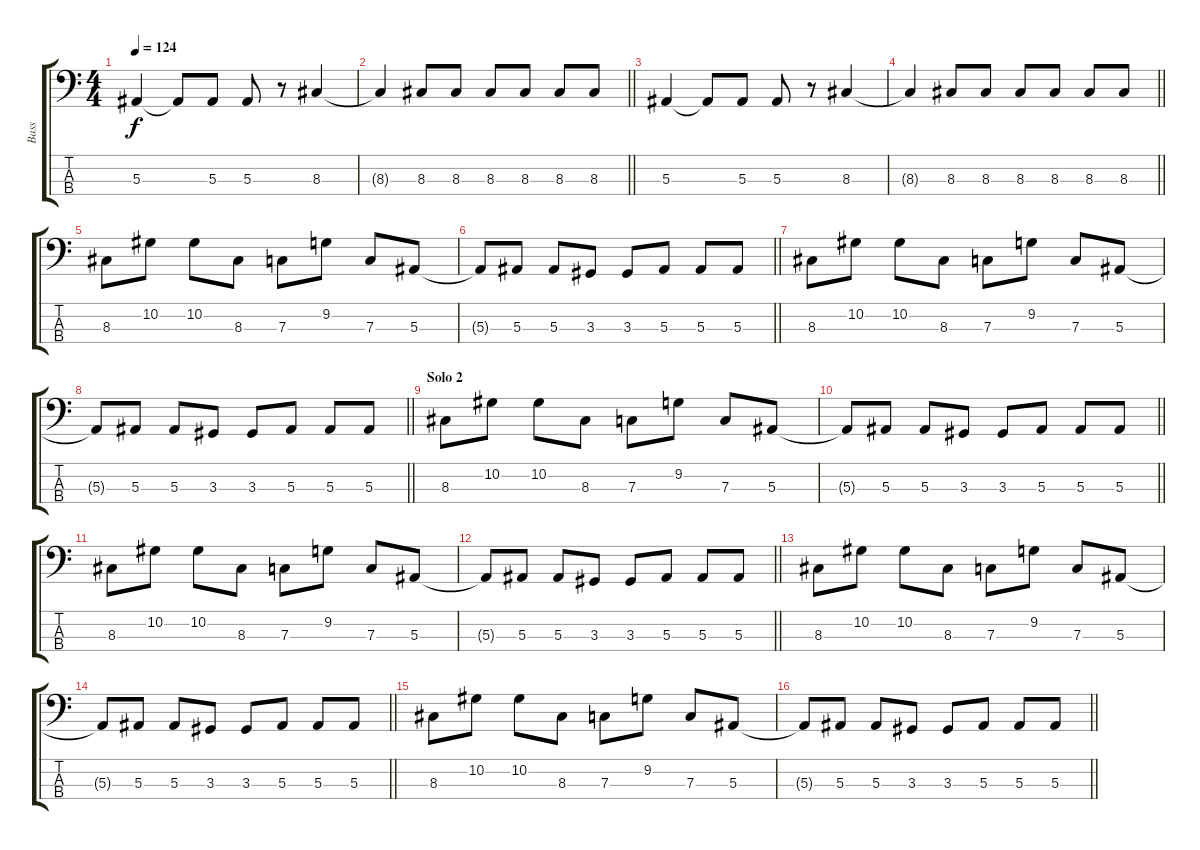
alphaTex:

\track ("Bass" "Bass") {instrument electricbassfinger}
\staff {score tabs}
\tuning (Eb2 Bb1 F1 C1) {hide}
\ts (4 4)
\tempo 124
\clef f4
\ks c
5.3.4{dy f} 5.3{t}.8 5.3.8 5.3.8 r.8 8.3.4 |
\barLineRight lightlight
8.3{t}.4 8.3.8 8.3.8 8.3.8 8.3.8 8.3.8 8.3.8 |
5.3.4 5.3{t}.8 5.3.8 5.3.8 r.8 8.3.4 |
\barLineRight lightlight
8.3{t}.4 8.3.8 8.3.8 8.3.8 8.3.8 8.3.8 8.3.8 |
8.3.8 10.2.8 10.2.8 8.3.8 7.3.8 9.2.8 7.3.8 5.3.8 |
\barLineRight lightlight
5.3{t}.8 5.3.8 5.3.8 3.3.8 3.3.8 5.3.8 5.3.8 5.3.8 |
8.3.8 10.2.8 10.2.8 8.3.8 7.3.8 9.2.8 7.3.8 5.3.8 |
\barLineRight lightlight
5.3{t}.8 5.3.8 5.3.8 3.3.8 3.3.8 5.3.8 5.3.8 5.3.8 |
\section ("" "Solo 2")
8.3.8 10.2.8 10.2.8 8.3.8 7.3.8 9.2.8 7.3.8 5.3.8 |
\barLineRight lightlight
5.3{t}.8 5.3.8 5.3.8 3.3.8 3.3.8 5.3.8 5.3.8 5.3.8 |
8.3.8 10.2.8 10.2.8 8.3.8 7.3.8 9.2.8 7.3.8 5.3.8 |
\barLineRight lightlight
5.3{t}.8 5.3.8 5.3.8 3.3.8 3.3.8 5.3.8 5.3.8 5.3.8 |
8.3.8 10.2.8 10.2.8 8.3.8 7.3.8 9.2.8 7.3.8 5.3.8 |
\barLineRight lightlight
5.3{t}.8 5.3.8 5.3.8 3.3.8 3.3.8 5.3.8 5.3.8 5.3.8 |
8.3.8 10.2.8 10.2.8 8.3.8 7.3.8 9.2.8 7.3.8 5.3.8 |
\barLineRight lightlight
5.3{t}.8 5.3.8 5.3.8 3.3.8 3.3.8 5.3.8 5.3.8 5.3.8
